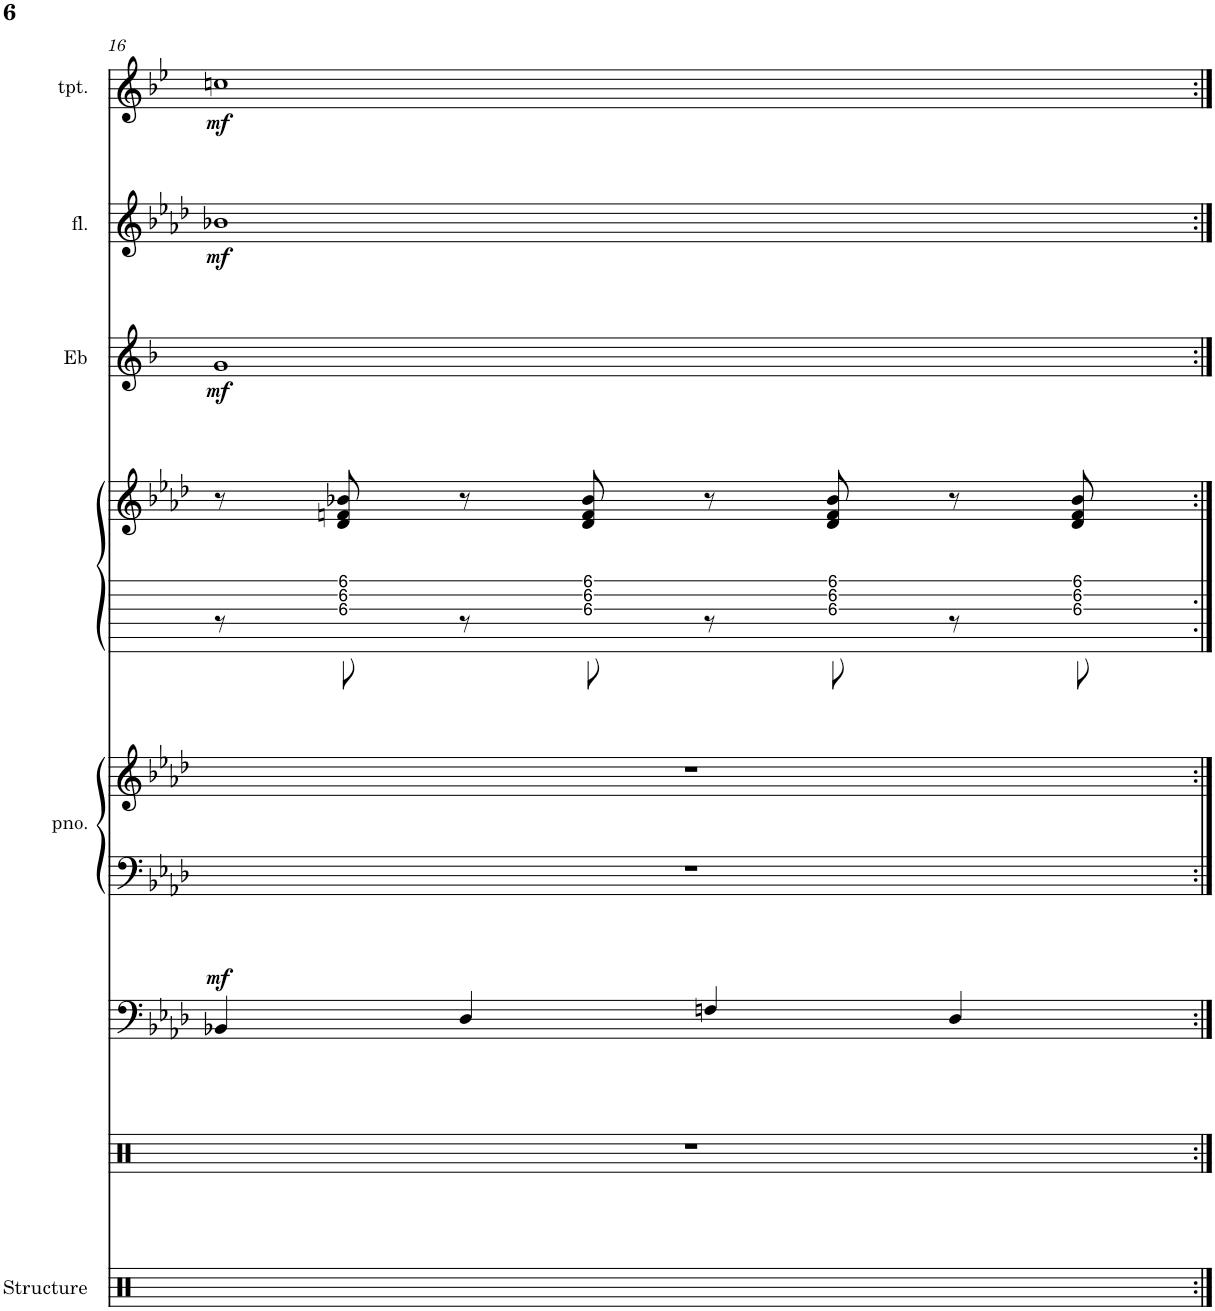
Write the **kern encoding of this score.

**kern	**kern	**kern	**dynam	**kern	**kern	**kern	**kern	**kern	**dynam	**kern	**dynam	**kern	**dynam
*part8	*part7	*part6	*part6	*part5	*part5	*part4	*part4	*part3	*part3	*part2	*part2	*part1	*part1
*staff10	*staff9	*staff8	*staff8	*staff7	*staff6	*staff5	*staff4	*staff3	*staff3	*staff2	*staff2	*staff1	*staff1
*I"Structure	*I"Drumset	*I"Bass	*	*I"Piano	*	*I"Rhythmn	*	*I"Sax Alto	*	*I"Flute	*	*I"Trompette	*
*I'Structure	*	*	*	*I'pno.	*	*	*	*	*	*I'fl.	*	*I'tpt.	*
!!LO:PB:g=z
*clefX	*clefX	*clefF4	*	*clefF4	*clefG2	*	*clefG2	*clefG2	*	*clefG2	*	*clefG2	*
*	*	*Trd7c12	*	*	*	*	*	*Trd4c9	*	*	*	*Trd1c2	*
*k[b-e-a-d-]	*k[b-e-a-d-]	*k[b-e-a-d-]	*	*k[b-e-a-d-]	*k[b-e-a-d-]	*k[b-e-a-d-]	*k[b-e-a-d-]	*k[b-]	*	*k[b-e-a-d-]	*	*k[b-e-]	*
*f:	*f:	*f:	*	*f:	*f:	*f:	*f:	*d:	*	*f:	*	*g:	*
*M4/4	*M4/4	*M4/4	*	*M4/4	*M4/4	*M4/4	*M4/4	*M4/4	*	*M4/4	*	*M4/4	*
=16	=16	=16	=16	=16	=16	=16	=16	=16	=16	=16	=16	=16	=16
!	!	!	!LO:DY:a	!	!	!	!	!	!LO:DY:b	!	!LO:DY:b	!	!LO:DY:b
1ryy	1r	4BB-X/	mf	1r	1r	8r	8r	1g	mf	1b-X	mf	1ccn	mf
.	.	.	.	.	.	8d-\ 8fn\ 8b-X\	8d-/ 8fn/ 8b-X/	.	.	.	.	.	.
.	.	4D-/	.	.	.	8r	8r	.	.	.	.	.	.
.	.	.	.	.	.	8d-\ 8f\ 8b-\	8d-/ 8f/ 8b-/	.	.	.	.	.	.
.	.	4Fn/	.	.	.	8r	8r	.	.	.	.	.	.
.	.	.	.	.	.	8d-\ 8f\ 8b-\	8d-/ 8f/ 8b-/	.	.	.	.	.	.
.	.	4D-/	.	.	.	8r	8r	.	.	.	.	.	.
.	.	.	.	.	.	8d-\ 8f\ 8b-\	8d-/ 8f/ 8b-/	.	.	.	.	.	.
=:|!	=:|!	=:|!	=:|!	=:|!	=:|!	=:|!	=:|!	=:|!	=:|!	=:|!	=:|!	=:|!	=:|!
*-	*-	*-	*-	*-	*-	*-	*-	*-	*-	*-	*-	*-	*-
